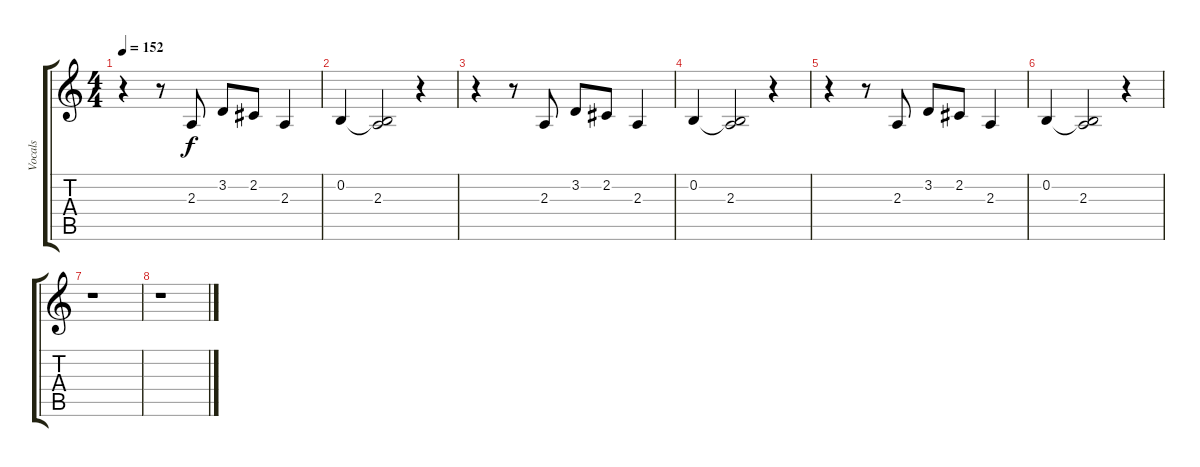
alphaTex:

\track ("Vocals" "Vocals") {instrument lead2sawtooth}
\staff {score tabs}
\tuning (E4 B3 G3 D3 A2 E2) {hide}
\ts (4 4)
\tempo 152
\clef g2
\ks c
r.4{dy f} r.8 2.3.8 3.2.8 2.2.8 2.3.4 |
0.2.4 (0.2{t} 2.3).2 r.4 |
r.4 r.8 2.3.8 3.2.8 2.2.8 2.3.4 |
0.2.4 (0.2{t} 2.3).2 r.4 |
r.4 r.8 2.3.8 3.2.8 2.2.8 2.3.4 |
0.2.4 (0.2{t} 2.3).2 r.4 |
r.1 |
r.1
